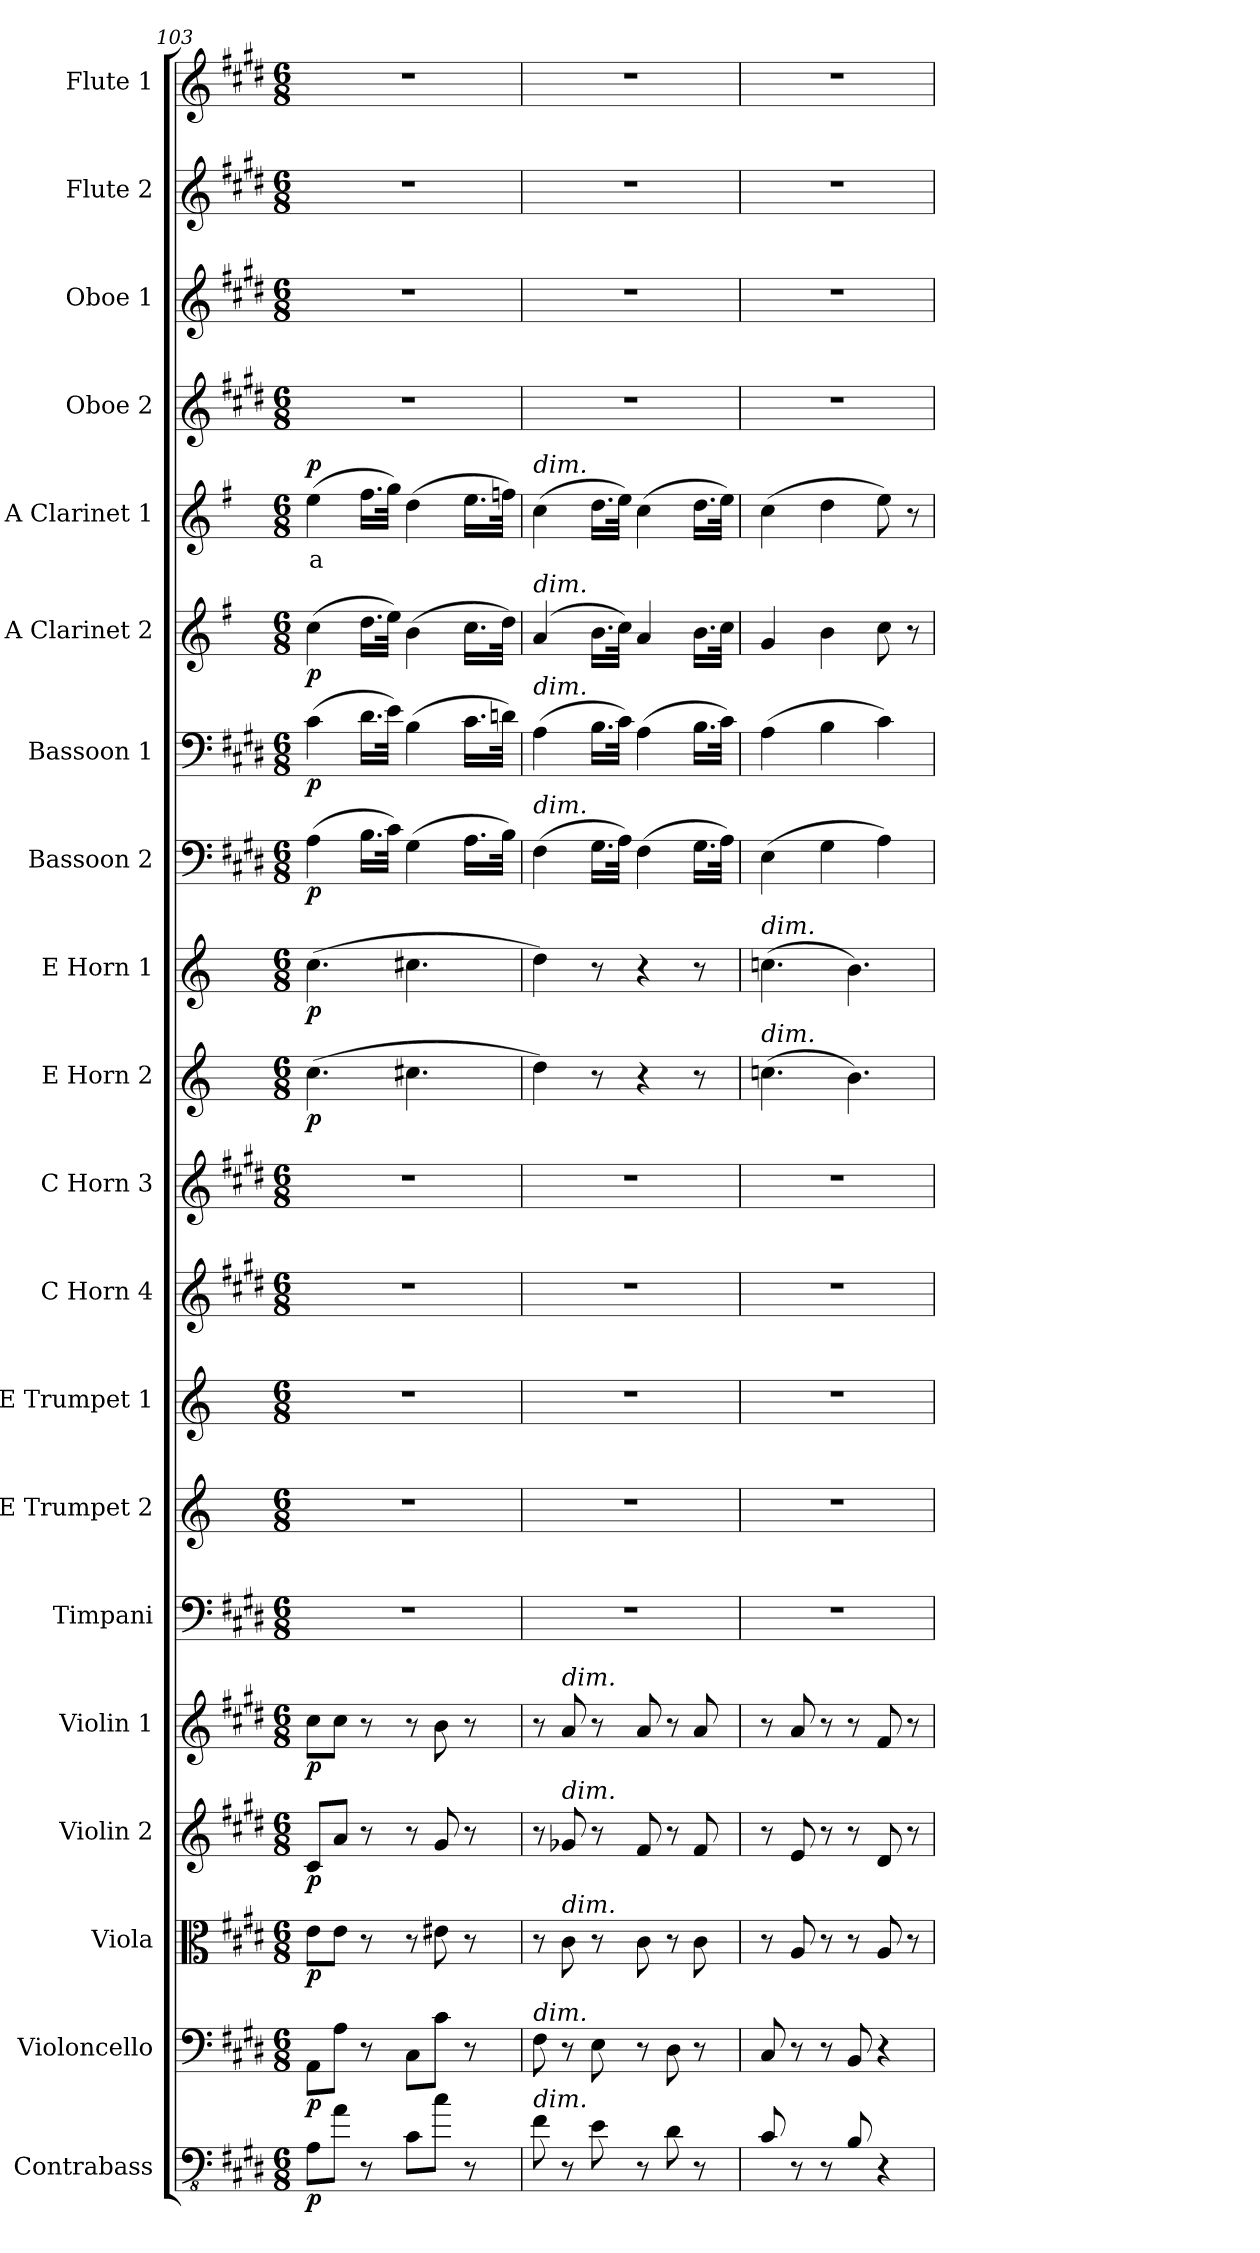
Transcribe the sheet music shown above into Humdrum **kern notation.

**kern	**dynam	**kern	**dynam	**kern	**dynam	**kern	**dynam	**kern	**dynam	**kern	**kern	**kern	**kern	**kern	**kern	**dynam	**kern	**dynam	**kern	**dynam	**kern	**dynam	**kern	**dynam	**kern	**text	**dynam	**kern	**kern	**kern	**kern
*part20	*part20	*part19	*part19	*part18	*part18	*part17	*part17	*part16	*part16	*part15	*part14	*part13	*part12	*part11	*part10	*part10	*part9	*part9	*part8	*part8	*part7	*part7	*part6	*part6	*part5	*part5	*part5	*part4	*part3	*part2	*part1
*staff20	*staff20	*staff19	*staff19	*staff18	*staff18	*staff17	*staff17	*staff16	*staff16	*staff15	*staff14	*staff13	*staff12	*staff11	*staff10	*staff10	*staff9	*staff9	*staff8	*staff8	*staff7	*staff7	*staff6	*staff6	*staff5	*staff5	*staff5	*staff4	*staff3	*staff2	*staff1
*I"Contrabass	*	*I"Violoncello	*	*I"Viola	*	*I"Violin 2	*	*I"Violin 1	*	*I"Timpani	*I"E Trumpet 2	*I"E Trumpet 1	*I"C Horn 4	*I"C Horn 3	*I"E Horn 2	*	*I"E Horn 1	*	*I"Bassoon 2	*	*I"Bassoon 1	*	*I"A Clarinet 2	*	*I"A Clarinet 1	*	*	*I"Oboe 2	*I"Oboe 1	*I"Flute 2	*I"Flute 1
*I'Cb	*	*I'Vc	*	*I'Vla	*	*I'Vln 2	*	*I'Vln 1	*	*I'Timp	*I'Tpt 2	*I'Tpt 1	*I'Hn 4	*I'Hn 3	*I'Hn 2	*	*I'Hn 1	*	*I'Bsn 2	*	*I'Bsn 1	*	*I'Cl 2	*	*I'Cl 1	*	*	*I'Ob 2	*I'Ob 1	*I'Fl 2	*I'Fl 1
*clefFv4	*	*clefF4	*	*clefC3	*	*clefG2	*	*clefG2	*	*clefF4	*clefG2	*clefG2	*clefG2	*clefG2	*clefG2	*	*clefG2	*	*clefF4	*	*clefF4	*	*clefG2	*	*clefG2	*	*	*clefG2	*clefG2	*clefG2	*clefG2
*ITrd7c12	*	*	*	*	*	*	*	*	*	*	*ITrd-2c-4	*ITrd-2c-4	*ITrd7c12	*ITrd7c12	*ITrd5c8	*	*ITrd5c8	*	*	*	*	*	*ITrd2c3	*	*ITrd2c3	*	*	*	*	*	*
*k[f#c#g#d#]	*	*k[f#c#g#d#]	*	*k[f#c#g#d#]	*	*k[f#c#g#d#]	*	*k[f#c#g#d#]	*	*k[f#c#g#d#]	*k[f#c#g#d#]	*k[f#c#g#d#]	*k[f#c#g#d#]	*k[f#c#g#d#]	*k[f#c#g#d#]	*	*k[f#c#g#d#]	*	*k[f#c#g#d#]	*	*k[f#c#g#d#]	*	*k[f#c#g#d#]	*	*k[f#c#g#d#]	*	*	*k[f#c#g#d#]	*k[f#c#g#d#]	*k[f#c#g#d#]	*k[f#c#g#d#]
*M6/8	*	*M6/8	*	*M6/8	*	*M6/8	*	*M6/8	*	*M6/8	*M6/8	*M6/8	*M6/8	*M6/8	*M6/8	*	*M6/8	*	*M6/8	*	*M6/8	*	*M6/8	*	*M6/8	*	*	*M6/8	*M6/8	*M6/8	*M6/8
=103	=103	=103	=103	=103	=103	=103	=103	=103	=103	=103	=103	=103	=103	=103	=103	=103	=103	=103	=103	=103	=103	=103	=103	=103	=103	=103	=103	=103	=103	=103	=103
!	!LO:DY:b	!	!LO:DY:b	!	!LO:DY:b	!	!LO:DY:b	!	!LO:DY:b	!	!	!	!	!	!	!LO:DY:b	!	!LO:DY:b	!	!LO:DY:b	!	!LO:DY:b	!	!LO:DY:b	!	!LO:LY:b:color=#FF0000	!LO:DY:b	!	!	!	!
8AAA\L	p	8AA\L	p	8e\L	p	8c#/L	p	8cc#\L	p	2.r	2.r	2.r	2.r	2.r	(4.e\	p	(4.e\	p	(4A\	p	(4c#\	p	(4a\	p	(4cc#\	a	p	2.r	2.r	2.r	2.r
8AA\J	.	8A\J	.	8e\J	.	8a/J	.	8cc#\J	.	.	.	.	.	.	.	.	.	.	.	.	.	.	.	.	.	.	.	.	.	.	.
8r	.	8r	.	8r	.	8r	.	8r	.	.	.	.	.	.	.	.	.	.	16.B\LL	.	16.d#\LL	.	16.b\LL	.	16.dd#\LL	.	.	.	.	.	.
.	.	.	.	.	.	.	.	.	.	.	.	.	.	.	.	.	.	.	32c#\JJk)	.	32e\JJk)	.	32cc#\JJk)	.	32ee\JJk)	.	.	.	.	.	.
8CC#\L	.	8C#\L	.	8r	.	8r	.	8r	.	.	.	.	.	.	4.e#X\	.	4.e#X\	.	(4G#\	.	(4B\	.	(4g#\	.	(4b\	.	.	.	.	.	.
8C#\J	.	8c#\J	.	8e#X\	.	8g#/	.	8b\	.	.	.	.	.	.	.	.	.	.	.	.	.	.	.	.	.	.	.	.	.	.	.
8r	.	8r	.	8r	.	8r	.	8r	.	.	.	.	.	.	.	.	.	.	16.A\LL	.	16.c#\LL	.	16.a\LL	.	16.cc#\LL	.	.	.	.	.	.
.	.	.	.	.	.	.	.	.	.	.	.	.	.	.	.	.	.	.	32B\JJk)	.	32dn\JJk)	.	32b\JJk)	.	32ddn\JJk)	.	.	.	.	.	.
!!LO:PB:g=z
=104	=104	=104	=104	=104	=104	=104	=104	=104	=104	=104	=104	=104	=104	=104	=104	=104	=104	=104	=104	=104	=104	=104	=104	=104	=104	=104	=104	=104	=104	=104	=104
!	!	!	!	!	!	!	!	!	!	!	!	!	!	!	!	!	!	!	!	!	!	!	!	!	!LO:TX:i:t=dim.	!	!	!	!	!	!
!	!	!	!	!	!	!	!	!	!	!	!	!	!	!	!	!	!	!	!	!	!	!	!LO:TX:i:t=dim.	!	!	!	!	!	!	!	!
!	!	!	!	!	!	!	!	!	!	!	!	!	!	!	!	!	!	!	!	!	!LO:TX:a:i:t=dim.	!	!	!	!	!	!	!	!	!	!
!	!	!	!	!	!	!	!	!	!	!	!	!	!	!	!	!	!	!	!LO:TX:a:i:t=dim.	!	!	!	!	!	!	!	!	!	!	!	!
!	!	!LO:TX:i:t=dim.	!	!	!	!	!	!	!	!	!	!	!	!	!	!	!	!	!	!	!	!	!	!	!	!	!	!	!	!	!
!LO:TX:i:t=dim.	!	!	!	!	!	!	!	!	!	!	!	!	!	!	!	!	!	!	!	!	!	!	!	!	!	!	!	!	!	!	!
8FF#\	.	8F#\	.	8r	.	8r	.	8r	.	2.r	2.r	2.r	2.r	2.r	4f#\)	.	4f#\)	.	(4F#\	.	(4A\	.	(4f#/	.	(4a\	.	.	2.r	2.r	2.r	2.r
!	!	!	!	!	!	!	!	!LO:TX:i:t=dim.	!	!	!	!	!	!	!	!	!	!	!	!	!	!	!	!	!	!	!	!	!	!	!
!	!	!	!	!	!	!LO:TX:i:t=dim.	!	!	!	!	!	!	!	!	!	!	!	!	!	!	!	!	!	!	!	!	!	!	!	!	!
!	!	!	!	!LO:TX:i:t=dim.	!	!	!	!	!	!	!	!	!	!	!	!	!	!	!	!	!	!	!	!	!	!	!	!	!	!	!
8r	.	8r	.	8c#\	.	8g-X/	.	8a/	.	.	.	.	.	.	.	.	.	.	.	.	.	.	.	.	.	.	.	.	.	.	.
8EE\	.	8E\	.	8r	.	8r	.	8r	.	.	.	.	.	.	8r	.	8r	.	16.G#\LL	.	16.B\LL	.	16.g#\LL	.	16.b\LL	.	.	.	.	.	.
.	.	.	.	.	.	.	.	.	.	.	.	.	.	.	.	.	.	.	32A\JJk)	.	32c#\JJk)	.	32a\JJk)	.	32cc#\JJk)	.	.	.	.	.	.
8r	.	8r	.	8c#\	.	8f#/	.	8a/	.	.	.	.	.	.	4r	.	4r	.	(4F#\	.	(4A\	.	4f#/	.	(4a\	.	.	.	.	.	.
8DD#\	.	8D#\	.	8r	.	8r	.	8r	.	.	.	.	.	.	.	.	.	.	.	.	.	.	.	.	.	.	.	.	.	.	.
8r	.	8r	.	8c#\	.	8f#/	.	8a/	.	.	.	.	.	.	8r	.	8r	.	16.G#\LL	.	16.B\LL	.	16.g#\LL	.	16.b\LL	.	.	.	.	.	.
.	.	.	.	.	.	.	.	.	.	.	.	.	.	.	.	.	.	.	32A\JJk)	.	32c#\JJk)	.	32a\JJk	.	32cc#\JJk)	.	.	.	.	.	.
=105	=105	=105	=105	=105	=105	=105	=105	=105	=105	=105	=105	=105	=105	=105	=105	=105	=105	=105	=105	=105	=105	=105	=105	=105	=105	=105	=105	=105	=105	=105	=105
!	!	!	!	!	!	!	!	!	!	!	!	!	!	!	!	!	!LO:TX:i:t=dim.	!	!	!	!	!	!	!	!	!	!	!	!	!	!
!	!	!	!	!	!	!	!	!	!	!	!	!	!	!	!LO:TX:i:t=dim.	!	!	!	!	!	!	!	!	!	!	!	!	!	!	!	!
8CC#/	.	8C#/	.	8r	.	8r	.	8r	.	2.r	2.r	2.r	2.r	2.r	(4.en\	.	(4.en\	.	(4E\	.	(4A\	.	4e/	.	(4a\	.	.	2.r	2.r	2.r	2.r
8r	.	8r	.	8A/	.	8e/	.	8a/	.	.	.	.	.	.	.	.	.	.	.	.	.	.	.	.	.	.	.	.	.	.	.
8r	.	8r	.	8r	.	8r	.	8r	.	.	.	.	.	.	.	.	.	.	4G#\	.	4B\	.	4g#\	.	4b\	.	.	.	.	.	.
8BBB/	.	8BB/	.	8r	.	8r	.	8r	.	.	.	.	.	.	4.d#\)	.	4.d#\)	.	.	.	.	.	.	.	.	.	.	.	.	.	.
4r	.	4r	.	8A/	.	8d#/	.	8f#/	.	.	.	.	.	.	.	.	.	.	4A\)	.	4c#\)	.	8a\	.	8cc#\)	.	.	.	.	.	.
.	.	.	.	8r	.	8r	.	8r	.	.	.	.	.	.	.	.	.	.	.	.	.	.	8r	.	8r	.	.	.	.	.	.
=	=	=	=	=	=	=	=	=	=	=	=	=	=	=	=	=	=	=	=	=	=	=	=	=	=	=	=	=	=	=	=
*-	*-	*-	*-	*-	*-	*-	*-	*-	*-	*-	*-	*-	*-	*-	*-	*-	*-	*-	*-	*-	*-	*-	*-	*-	*-	*-	*-	*-	*-	*-	*-
